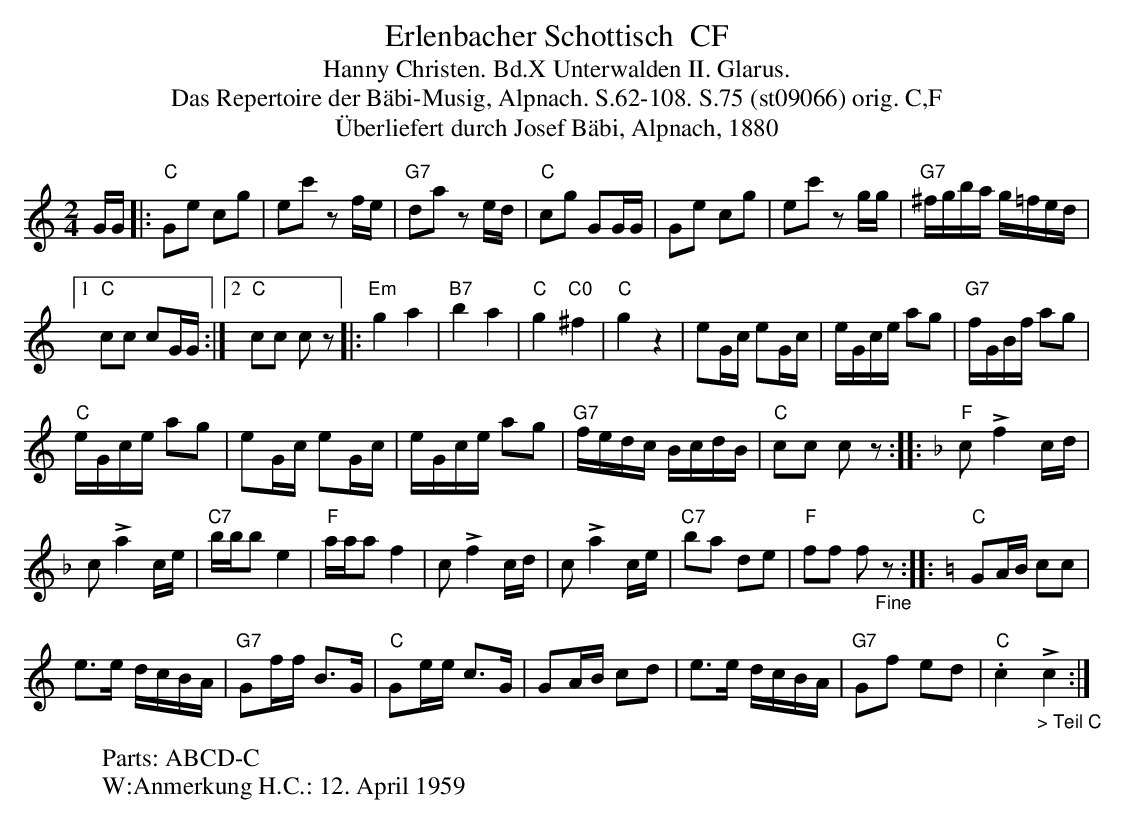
X:1
T:Erlenbacher Schottisch  CF
T:Hanny Christen. Bd.X Unterwalden II. Glarus.
T: Das Repertoire der B\"abi-Musig, Alpnach. S.62-108. S.75 (st09066) orig. C,F
T: \"Uberliefert durch Josef B\"abi, Alpnach, 1880
M:2/4
L:1/16
K:C %%MIDI gchordon
GG |: "C"G2e2 c2g2 | e2c'2 z2fe | "G7"d2a2 z2ed | "C"c2g2 G2GG | G2e2 c2g2 | e2c'2 z2gg | "G7"^fgba g=fed |1
"C"c2c2 c2GG :|2 "C"c2c2 c2z2 |: "Em"g4a4 | "B7"b4a4 | "C"g4"C0"^f4 | "C"g4z4 | e2Gc e2Gc | eGce a2g2 | "G7"fGBf a2g2 |
"C"eGce a2g2 | e2Gc e2Gc | eGce a2g2 | "G7"fedc BcdB | "C"c2c2 c2z2 :: [K:F] [L:1/8] "F"c!>!f2 c/d/ |
c!>!a2c/e/ | "C7"b/b/be2 | "F"a/a/af2 | c!>!f2c/d/ | c!>!a2c/e/ | "C7"ba de | "F"ff f"_Fine"z :: [K:C] "C"GA/B/ cc |
e>e d/c/B/A/ | "G7"Gf/f/ B>G | "C"Ge/e/ c>G | GA/B/ cd | e>e d/c/B/A/ | "G7"Gf ed | "C".c2"_> Teil C"!>!c2 :|
W: Parts: ABCD-C
W: W:Anmerkung H.C.: 12. April 1959
